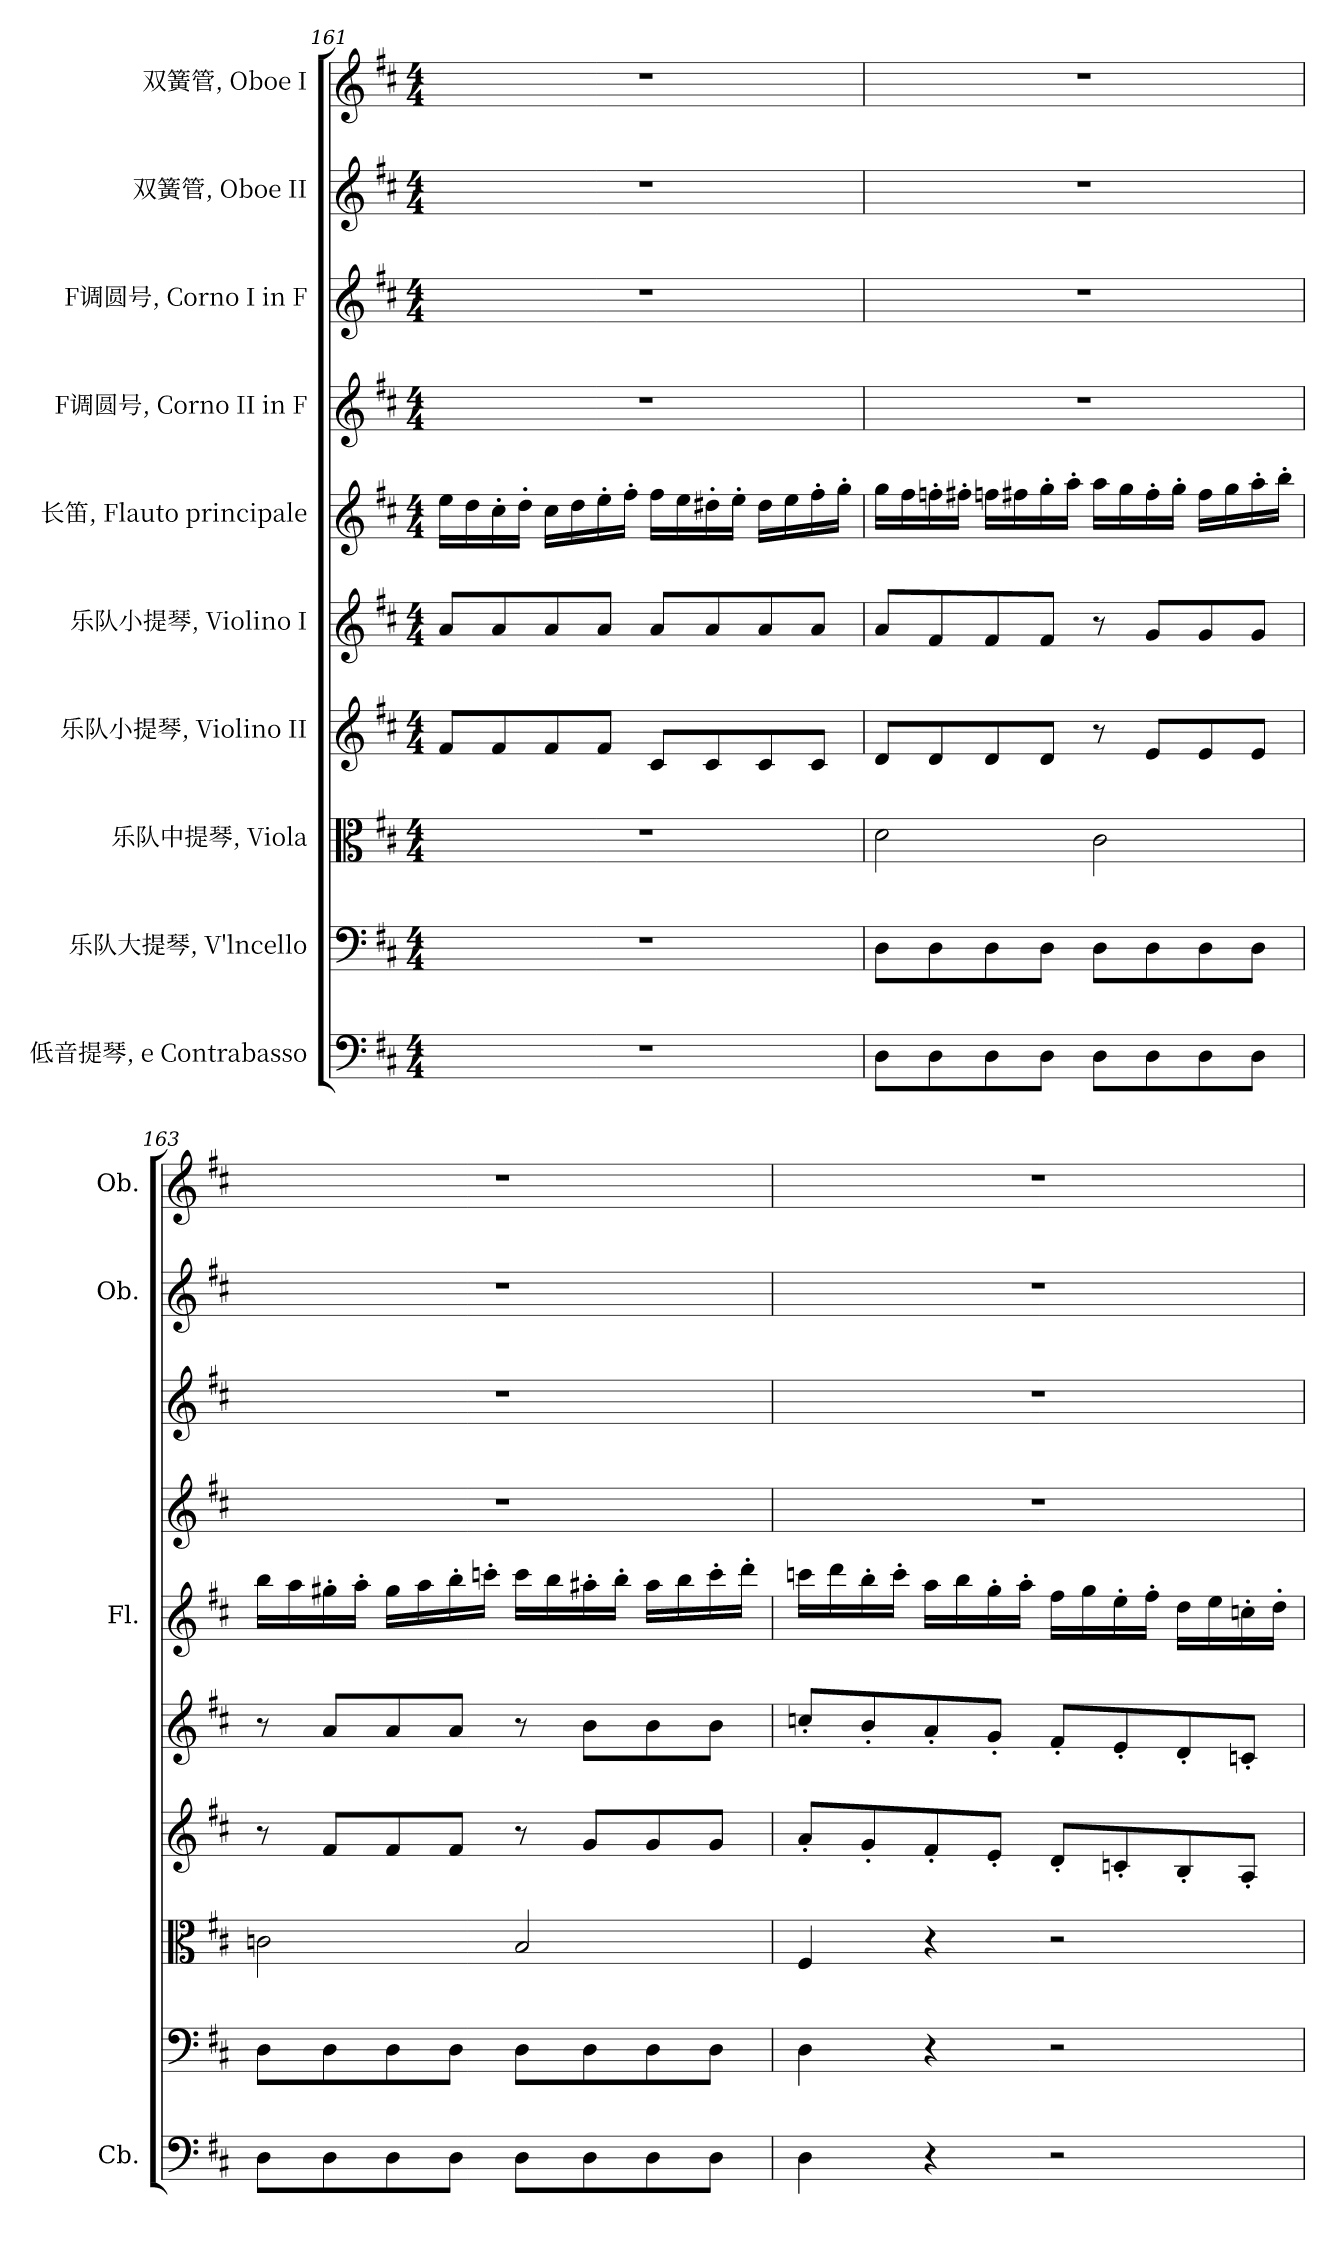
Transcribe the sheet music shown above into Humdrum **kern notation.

**kern	**kern	**kern	**kern	**kern	**kern	**kern	**kern	**kern	**kern
*part10	*part9	*part8	*part7	*part6	*part5	*part4	*part3	*part2	*part1
*staff10	*staff9	*staff8	*staff7	*staff6	*staff5	*staff4	*staff3	*staff2	*staff1
*I"低音提琴, e Contrabasso	*I"乐队大提琴, V'lncello	*I"乐队中提琴, Viola	*I"乐队小提琴, Violino II	*I"乐队小提琴, Violino I	*I"长笛, Flauto principale	*I"F调圆号, Corno II in F	*I"F调圆号, Corno I in F	*I"双簧管, Oboe II	*I"双簧管, Oboe I
*I'Cb.	*	*	*	*	*I'Fl.	*	*	*I'Ob.	*I'Ob.
!!LO:PB:g=z
*clefF4	*clefF4	*clefC3	*clefG2	*clefG2	*clefG2	*clefG2	*clefG2	*clefG2	*clefG2
*ITrd7c12	*	*	*	*	*	*ITrd4c7	*ITrd4c7	*	*
*k[f#c#]	*k[f#c#]	*k[f#c#]	*k[f#c#]	*k[f#c#]	*k[f#c#]	*k[f#]	*k[f#]	*k[f#c#]	*k[f#c#]
*M4/4	*M4/4	*M4/4	*M4/4	*M4/4	*M4/4	*M4/4	*M4/4	*M4/4	*M4/4
=161	=161	=161	=161	=161	=161	=161	=161	=161	=161
1r	1r	1r	8f#/L	8a/L	16ee\LL	1r	1r	1r	1r
.	.	.	.	.	16dd\	.	.	.	.
.	.	.	8f#/	8a/	16cc#'\	.	.	.	.
.	.	.	.	.	16dd'\JJ	.	.	.	.
.	.	.	8f#/	8a/	16cc#\LL	.	.	.	.
.	.	.	.	.	16dd\	.	.	.	.
.	.	.	8f#/J	8a/J	16ee'\	.	.	.	.
.	.	.	.	.	16ff#'\JJ	.	.	.	.
.	.	.	8c#/L	8a/L	16ff#\LL	.	.	.	.
.	.	.	.	.	16ee\	.	.	.	.
.	.	.	8c#/	8a/	16dd#X'\	.	.	.	.
.	.	.	.	.	16ee'\JJ	.	.	.	.
.	.	.	8c#/	8a/	16dd#\LL	.	.	.	.
.	.	.	.	.	16ee\	.	.	.	.
.	.	.	8c#/J	8a/J	16ff#'\	.	.	.	.
.	.	.	.	.	16gg'\JJ	.	.	.	.
=162	=162	=162	=162	=162	=162	=162	=162	=162	=162
8DD\L	8D\L	2d\	8d/L	8a/L	16gg\LL	1r	1r	1r	1r
.	.	.	.	.	16ff#\	.	.	.	.
8DD\	8D\	.	8d/	8f#/	16ffn'\	.	.	.	.
.	.	.	.	.	16ff#X'\JJ	.	.	.	.
8DD\	8D\	.	8d/	8f#/	16ffn\LL	.	.	.	.
.	.	.	.	.	16ff#X\	.	.	.	.
8DD\J	8D\J	.	8d/J	8f#/J	16gg'\	.	.	.	.
.	.	.	.	.	16aa'\JJ	.	.	.	.
8DD\L	8D\L	2c#\	8r	8r	16aa\LL	.	.	.	.
.	.	.	.	.	16gg\	.	.	.	.
8DD\	8D\	.	8e/L	8g/L	16ff#'\	.	.	.	.
.	.	.	.	.	16gg'\JJ	.	.	.	.
8DD\	8D\	.	8e/	8g/	16ff#\LL	.	.	.	.
.	.	.	.	.	16gg\	.	.	.	.
8DD\J	8D\J	.	8e/J	8g/J	16aa'\	.	.	.	.
.	.	.	.	.	16bb'\JJ	.	.	.	.
!!LO:PB:g=z
=163	=163	=163	=163	=163	=163	=163	=163	=163	=163
8DD\L	8D\L	2cn\	8r	8r	16bb\LL	1r	1r	1r	1r
.	.	.	.	.	16aa\	.	.	.	.
8DD\	8D\	.	8f#/L	8a/L	16gg#X'\	.	.	.	.
.	.	.	.	.	16aa'\JJ	.	.	.	.
8DD\	8D\	.	8f#/	8a/	16gg#\LL	.	.	.	.
.	.	.	.	.	16aa\	.	.	.	.
8DD\J	8D\J	.	8f#/J	8a/J	16bb'\	.	.	.	.
.	.	.	.	.	16cccn'\JJ	.	.	.	.
8DD\L	8D\L	2B/	8r	8r	16ccc\LL	.	.	.	.
.	.	.	.	.	16bb\	.	.	.	.
8DD\	8D\	.	8g/L	8b\L	16aa#X'\	.	.	.	.
.	.	.	.	.	16bb'\JJ	.	.	.	.
8DD\	8D\	.	8g/	8b\	16aa#\LL	.	.	.	.
.	.	.	.	.	16bb\	.	.	.	.
8DD\J	8D\J	.	8g/J	8b\J	16ccc'\	.	.	.	.
.	.	.	.	.	16ddd'\JJ	.	.	.	.
=164	=164	=164	=164	=164	=164	=164	=164	=164	=164
4DD\	4D\	4F#/	8a'/L	8ccn'/L	16cccn\LL	1r	1r	1r	1r
.	.	.	.	.	16ddd\	.	.	.	.
.	.	.	8g'/	8b'/	16bb'\	.	.	.	.
.	.	.	.	.	16ccc'\JJ	.	.	.	.
4r	4r	4r	8f#'/	8a'/	16aa\LL	.	.	.	.
.	.	.	.	.	16bb\	.	.	.	.
.	.	.	8e'/J	8g'/J	16gg'\	.	.	.	.
.	.	.	.	.	16aa'\JJ	.	.	.	.
2r	2r	2r	8d'/L	8f#'/L	16ff#\LL	.	.	.	.
.	.	.	.	.	16gg\	.	.	.	.
.	.	.	8cn'/	8e'/	16ee'\	.	.	.	.
.	.	.	.	.	16ff#'\JJ	.	.	.	.
.	.	.	8B'/	8d'/	16dd\LL	.	.	.	.
.	.	.	.	.	16ee\	.	.	.	.
.	.	.	8A'/J	8cn'/J	16ccn'\	.	.	.	.
.	.	.	.	.	16dd'\JJ	.	.	.	.
=	=	=	=	=	=	=	=	=	=
*-	*-	*-	*-	*-	*-	*-	*-	*-	*-
